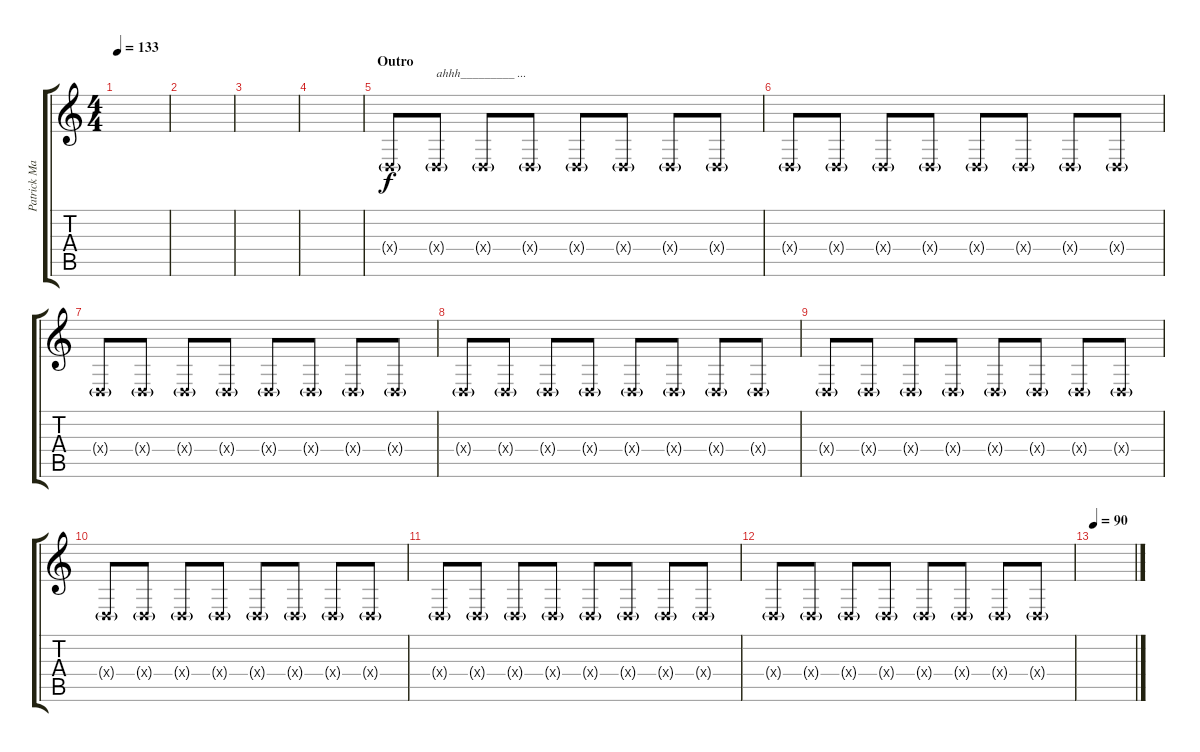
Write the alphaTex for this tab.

\track ("Patrick Matthews - Voice Background" "Patrick Ma") {instrument violin}
\staff {score tabs}
\tuning (E4 B3 G3 D3 A2 E2) {hide}
\ts (4 4)
\tempo 133
\clef g2
\ks c
|
|
|
|
\section ("" "Outro")
0.4{g x}.8 0.4{g x}.8{txt "ahhh_________ ..."} 0.4{g x}.8 0.4{g x}.8 0.4{g x}.8 0.4{g x}.8 0.4{g x}.8 0.4{g x}.8 |
0.4{g x}.8 0.4{g x}.8 0.4{g x}.8 0.4{g x}.8 0.4{g x}.8 0.4{g x}.8 0.4{g x}.8 0.4{g x}.8 |
0.4{g x}.8 0.4{g x}.8 0.4{g x}.8 0.4{g x}.8 0.4{g x}.8 0.4{g x}.8 0.4{g x}.8 0.4{g x}.8 |
0.4{g x}.8 0.4{g x}.8 0.4{g x}.8 0.4{g x}.8 0.4{g x}.8 0.4{g x}.8 0.4{g x}.8 0.4{g x}.8 |
0.4{g x}.8 0.4{g x}.8 0.4{g x}.8 0.4{g x}.8 0.4{g x}.8 0.4{g x}.8 0.4{g x}.8 0.4{g x}.8 |
0.4{g x}.8 0.4{g x}.8 0.4{g x}.8 0.4{g x}.8 0.4{g x}.8 0.4{g x}.8 0.4{g x}.8 0.4{g x}.8 |
0.4{g x}.8 0.4{g x}.8 0.4{g x}.8 0.4{g x}.8 0.4{g x}.8 0.4{g x}.8 0.4{g x}.8 0.4{g x}.8 |
0.4{g x}.8 0.4{g x}.8 0.4{g x}.8 0.4{g x}.8 0.4{g x}.8 0.4{g x}.8 0.4{g x}.8 0.4{g x}.8 |
\tempo 90
